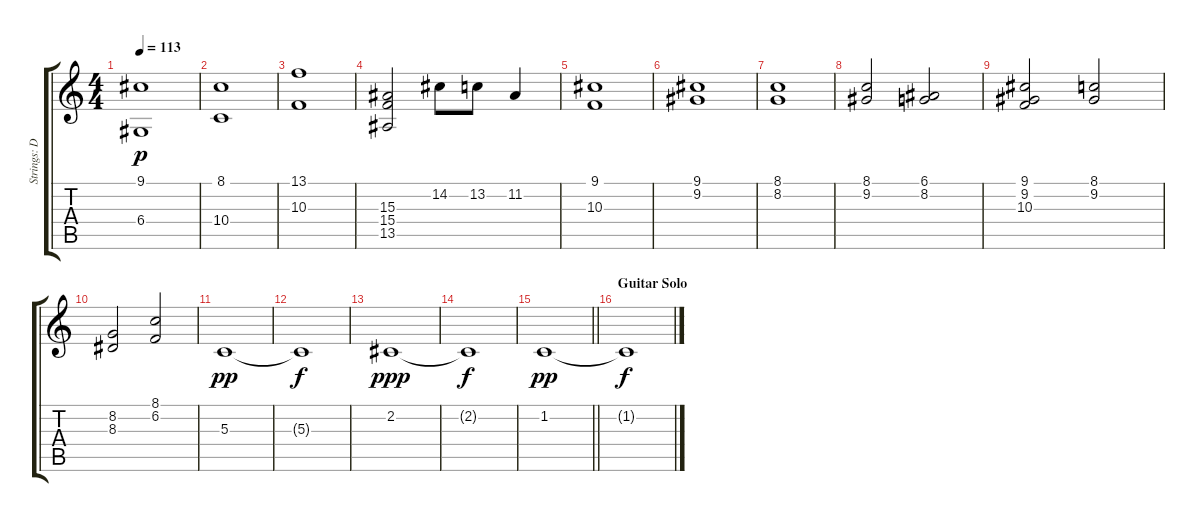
\track ("Strings: Del Newman" "Strings: D") {instrument stringensemble1}
\staff {score tabs}
\tuning (E4 B3 G3 D3 A2 E2) {hide}
\ts (4 4)
\tempo 113
\clef g2
\ks c
(9.1 6.4).1{dy p} |
(8.1 10.4).1 |
(13.1 10.3).1 |
(15.3 15.4 13.5).2 14.2.8 13.2.8 11.2.4 |
(9.1 10.3).1 |
(9.1 9.2).1 |
(8.1 8.2).1 |
(8.1 9.2).2 (6.1 8.2).2 |
(9.1 9.2 10.3).2 (8.1 9.2).2 |
(8.2 8.3).2 (8.1 6.2).2 |
5.3.1{dy pp} |
5.3{t}.1{dy f} |
2.2.1{dy ppp} |
2.2{t}.1{dy f} |
\barLineRight lightlight
1.2.1{dy pp} |
\section ("" "Guitar Solo")
1.2{t}.1{dy f}
